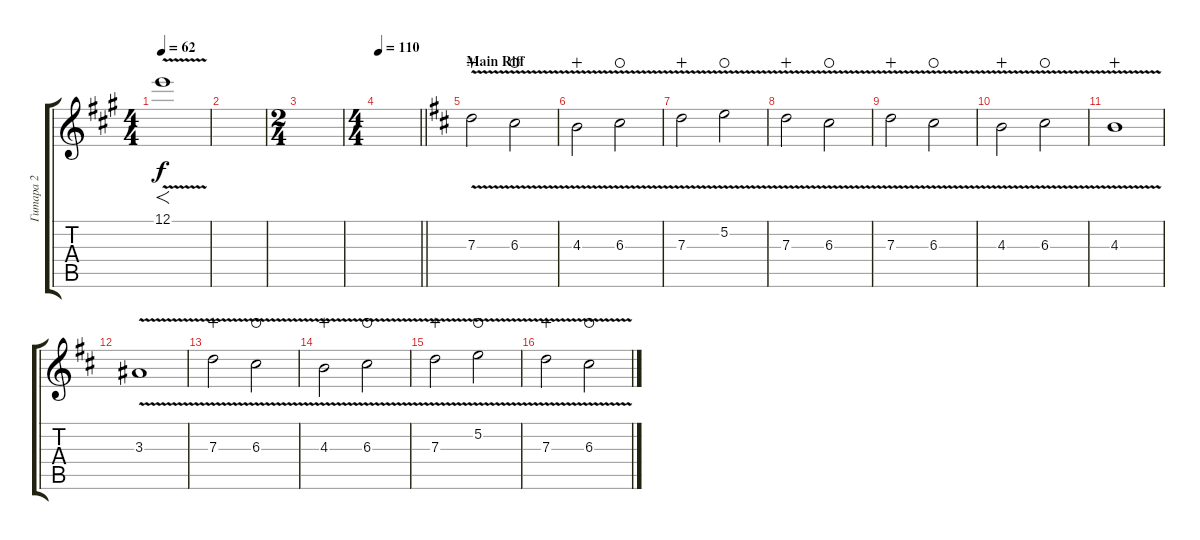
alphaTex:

\track ("Гитара 2" "Гитара 2") {instrument distortionguitar}
\staff {score tabs}
\tuning (E4 B3 G3 D3 A2 E2) {hide}
\ts (4 4)
\tempo 62
\clef g2
\ks f#minor
12.1{v}.1{f dy f} |
|
\ts (2 4)
|
\ts (4 4)
\tempo 110
\barLineRight lightlight
|
\section ("" "Main Riff")
\ks bminor
7.3{v}.2{wahc} 6.3{v}.2{waho} |
4.3{v}.2{wahc} 6.3{v}.2{waho} |
7.3{v}.2{wahc} 5.2{v}.2{waho} |
7.3{v}.2{wahc} 6.3{v}.2{waho} |
7.3{v}.2{wahc} 6.3{v}.2{waho} |
4.3{v}.2{wahc} 6.3{v}.2{waho} |
4.3{v}.1{wahc} |
3.3{v}.1 |
7.3{v}.2{wahc} 6.3{v}.2{waho} |
4.3{v}.2{wahc} 6.3{v}.2{waho} |
7.3{v}.2{wahc} 5.2{v}.2{waho} |
7.3{v}.2{wahc} 6.3{v}.2{waho}
